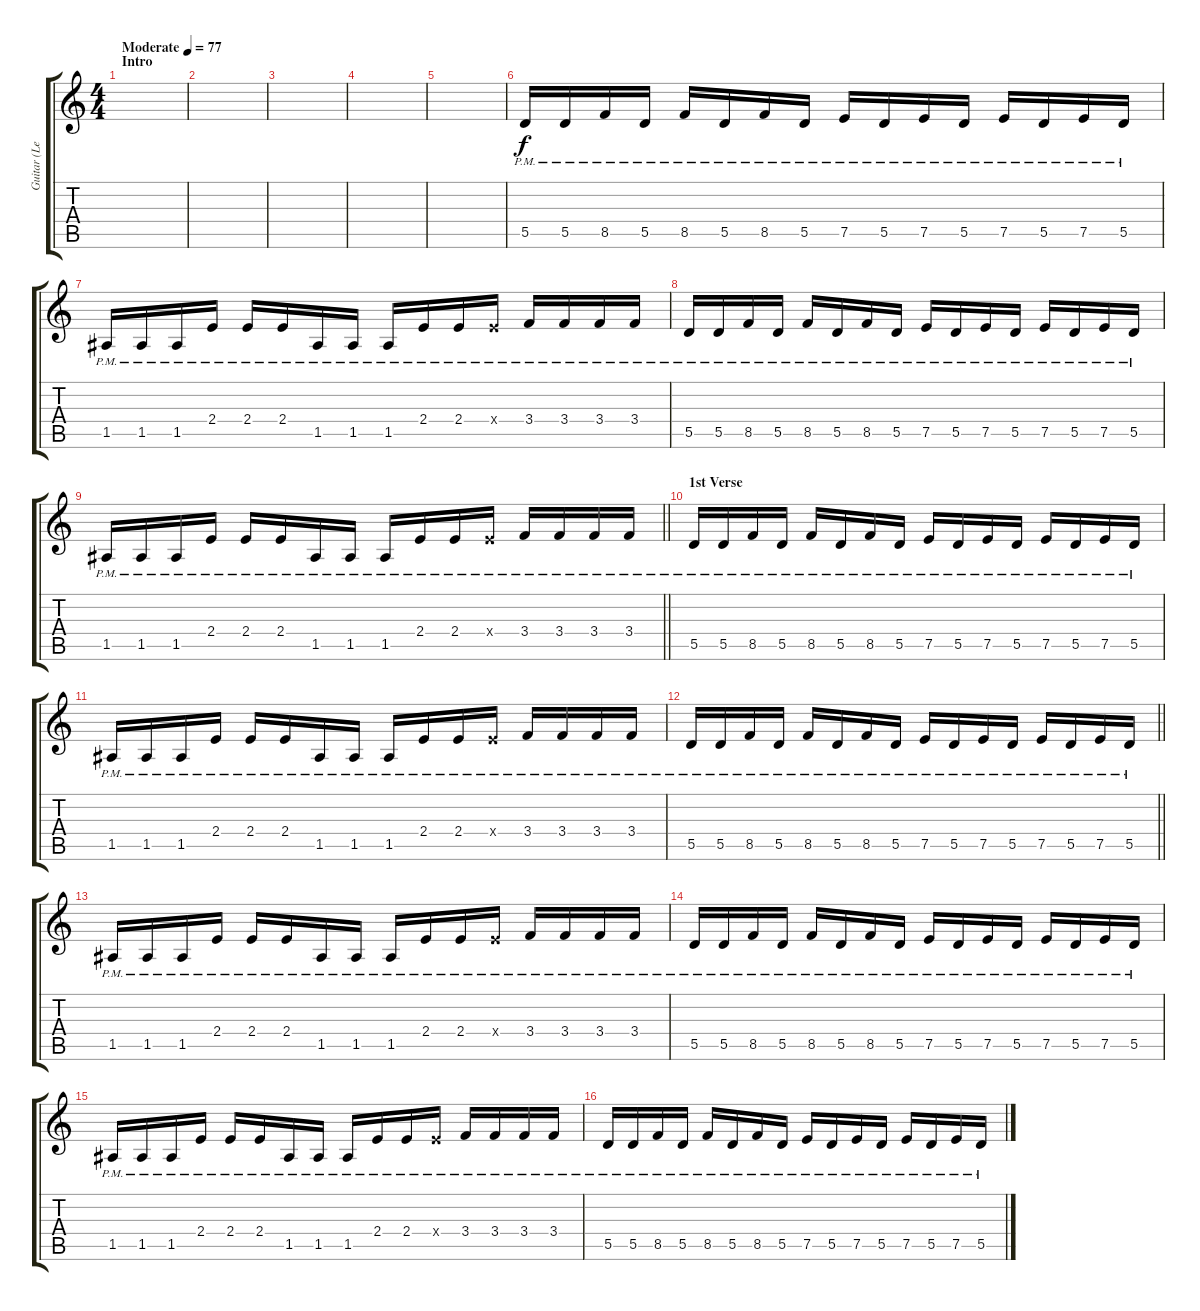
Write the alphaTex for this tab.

\track ("Guitar (Left)" "Guitar (Le") {instrument distortionguitar}
\staff {score tabs}
\tuning (E4 B3 G3 D3 A2 D2) {hide}
\ts (4 4)
\section ("" "Intro")
\tempo (77 "Moderate")
\clef g2
\ks c
|
|
|
|
|
5.5{pm}.16 5.5{pm}.16 8.5{pm}.16 5.5{pm}.16 8.5{pm}.16 5.5{pm}.16 8.5{pm}.16 5.5{pm}.16 7.5{pm}.16 5.5{pm}.16 7.5{pm}.16 5.5{pm}.16 7.5{pm}.16 5.5{pm}.16 7.5{pm}.16 5.5{pm}.16 |
1.5{pm}.16 1.5{pm}.16 1.5{pm}.16 2.4{pm}.16 2.4{pm}.16 2.4{pm}.16 1.5{pm}.16 1.5{pm}.16 1.5{pm}.16 2.4{pm}.16 2.4{pm}.16 2.4{pm x}.16 3.4{pm}.16 3.4{pm}.16 3.4{pm}.16 3.4{pm}.16 |
5.5{pm}.16 5.5{pm}.16 8.5{pm}.16 5.5{pm}.16 8.5{pm}.16 5.5{pm}.16 8.5{pm}.16 5.5{pm}.16 7.5{pm}.16 5.5{pm}.16 7.5{pm}.16 5.5{pm}.16 7.5{pm}.16 5.5{pm}.16 7.5{pm}.16 5.5{pm}.16 |
\barLineRight lightlight
1.5{pm}.16 1.5{pm}.16 1.5{pm}.16 2.4{pm}.16 2.4{pm}.16 2.4{pm}.16 1.5{pm}.16 1.5{pm}.16 1.5{pm}.16 2.4{pm}.16 2.4{pm}.16 2.4{pm x}.16 3.4{pm}.16 3.4{pm}.16 3.4{pm}.16 3.4{pm}.16 |
\section ("" "1st Verse")
5.5{pm}.16 5.5{pm}.16 8.5{pm}.16 5.5{pm}.16 8.5{pm}.16 5.5{pm}.16 8.5{pm}.16 5.5{pm}.16 7.5{pm}.16 5.5{pm}.16 7.5{pm}.16 5.5{pm}.16 7.5{pm}.16 5.5{pm}.16 7.5{pm}.16 5.5{pm}.16 |
1.5{pm}.16 1.5{pm}.16 1.5{pm}.16 2.4{pm}.16 2.4{pm}.16 2.4{pm}.16 1.5{pm}.16 1.5{pm}.16 1.5{pm}.16 2.4{pm}.16 2.4{pm}.16 2.4{pm x}.16 3.4{pm}.16 3.4{pm}.16 3.4{pm}.16 3.4{pm}.16 |
\barLineRight lightlight
5.5{pm}.16 5.5{pm}.16 8.5{pm}.16 5.5{pm}.16 8.5{pm}.16 5.5{pm}.16 8.5{pm}.16 5.5{pm}.16 7.5{pm}.16 5.5{pm}.16 7.5{pm}.16 5.5{pm}.16 7.5{pm}.16 5.5{pm}.16 7.5{pm}.16 5.5{pm}.16 |
1.5{pm}.16 1.5{pm}.16 1.5{pm}.16 2.4{pm}.16 2.4{pm}.16 2.4{pm}.16 1.5{pm}.16 1.5{pm}.16 1.5{pm}.16 2.4{pm}.16 2.4{pm}.16 2.4{pm x}.16 3.4{pm}.16 3.4{pm}.16 3.4{pm}.16 3.4{pm}.16 |
5.5{pm}.16 5.5{pm}.16 8.5{pm}.16 5.5{pm}.16 8.5{pm}.16 5.5{pm}.16 8.5{pm}.16 5.5{pm}.16 7.5{pm}.16 5.5{pm}.16 7.5{pm}.16 5.5{pm}.16 7.5{pm}.16 5.5{pm}.16 7.5{pm}.16 5.5{pm}.16 |
1.5{pm}.16 1.5{pm}.16 1.5{pm}.16 2.4{pm}.16 2.4{pm}.16 2.4{pm}.16 1.5{pm}.16 1.5{pm}.16 1.5{pm}.16 2.4{pm}.16 2.4{pm}.16 2.4{pm x}.16 3.4{pm}.16 3.4{pm}.16 3.4{pm}.16 3.4{pm}.16 |
5.5{pm}.16 5.5{pm}.16 8.5{pm}.16 5.5{pm}.16 8.5{pm}.16 5.5{pm}.16 8.5{pm}.16 5.5{pm}.16 7.5{pm}.16 5.5{pm}.16 7.5{pm}.16 5.5{pm}.16 7.5{pm}.16 5.5{pm}.16 7.5{pm}.16 5.5{pm}.16
